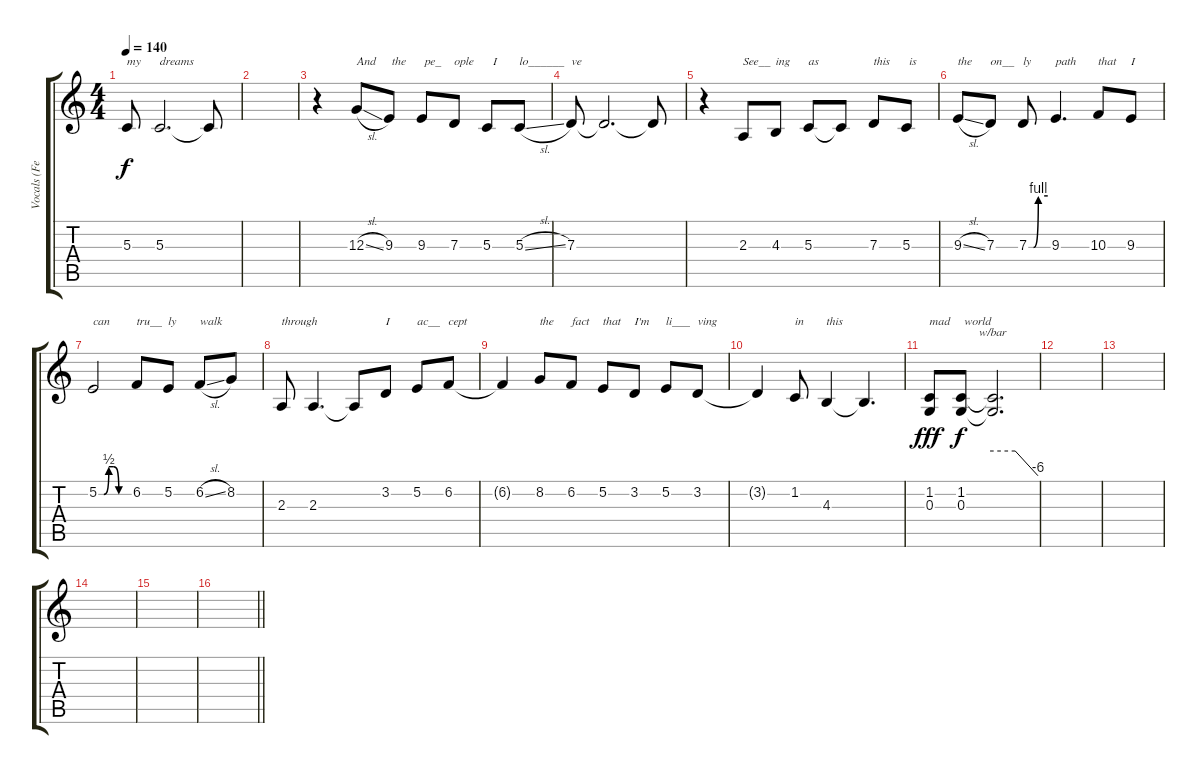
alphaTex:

\track ("Vocals (Felix Vaillancourt)" "Vocals (Fe") {instrument harmonica}
\staff {score tabs}
\tuning (E4 B3 G3 D3 A2 E2) {hide}
\ts (4 4)
\tempo 140
\clef g2
\ks c
5.3.8{txt "my" dy f} 5.3.2{d txt "dreams"} 5.3{t}.8 |
|
r.4 12.3{sl}.8{txt "And"} 9.3.8{txt " the"} 9.3.8{txt " pe_"} 7.3.8{txt "ople"} 5.3.8{txt "  I"} 5.3{sl}.8{txt "lo______"} |
7.3.8{txt "ve"} 7.3{t}.2{d} 7.3{t}.8 |
r.4 2.3.8{txt "See__"} 4.3.8{txt "ing"} 5.3.8{txt "as"} 5.3{t}.8 7.3.8{txt "this"} 5.3.8{txt " is"} |
9.3{sl}.8{txt "the"} 7.3.8{txt "on__"} 7.3{be (custom 0 0 15 0 30 4 60 4)}.8{txt "ly"} 9.3.4{d txt "path"} 10.3.8{txt "that"} 9.3.8{txt "I"} |
5.2{be (custom 0 0 10 0 20 2 30 2 40 0 60 0)}.2{txt "can"} 6.2.8{txt "tru__"} 5.2.8{txt "ly"} 6.2{sl}.8{txt "walk"} 8.2.8 |
2.3.8{txt "through"} 2.3.4{d} 2.3{t}.8 3.2.8{txt "I"} 5.2.8{txt "ac__"} 6.2.8{txt "cept"} |
6.2{t}.4 8.2.8{txt "the"} 6.2.8{txt "fact"} 5.2.8{txt "that"} 3.2.8{txt "I'm"} 5.2.8{txt "li___"} 3.2.8{txt "ving"} |
3.2{t}.4 1.2.8{txt "in"} 4.3.4{txt "this"} 4.3{t}.4{d} |
(1.2 0.3).8{txt "mad" dy fff} (1.2 0.3).8{txt " world" dy f} (1.2{t} 0.3{t}).2{d tbe (custom default 0 0 30 0 60 -24)} |
|
|
|
|
\barLineRight lightlight
